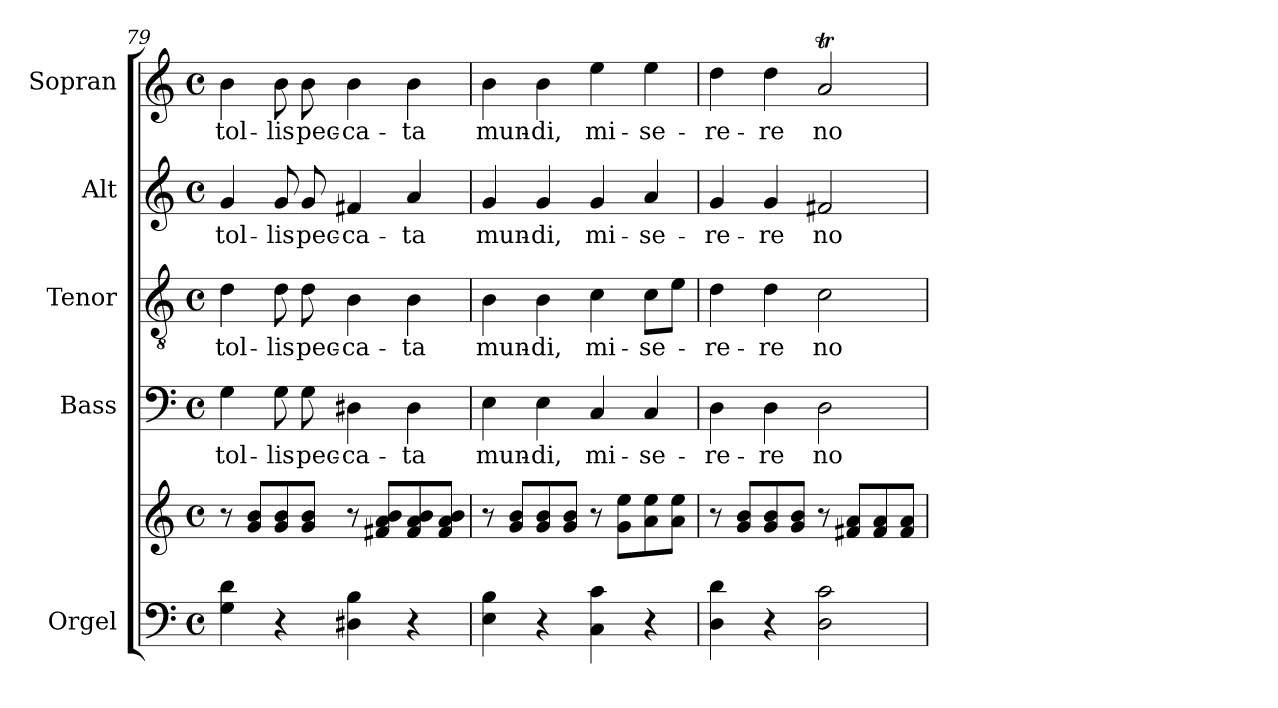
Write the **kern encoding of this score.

**kern	**kern	**kern	**text	**kern	**text	**kern	**text	**kern	**text
*part5	*part5	*part4	*part4	*part3	*part3	*part2	*part2	*part1	*part1
*staff6	*staff5	*staff4	*staff4	*staff3	*staff3	*staff2	*staff2	*staff1	*staff1
*I"Orgel	*	*I"Bass	*	*I"Tenor	*	*I"Alt	*	*I"Sopran	*
*I'Org.	*	*I'B.	*	*I'T.	*	*I'A.	*	*I'S.	*
!!LO:LB:g=z
*clefF4	*clefG2	*clefF4	*	*clefGv2	*	*clefG2	*	*clefG2	*
*k[]	*k[]	*k[]	*	*k[]	*	*k[]	*	*k[]	*
*C:	*C:	*C:	*	*C:	*	*C:	*	*C:	*
*M4/4	*M4/4	*M4/4	*	*M4/4	*	*M4/4	*	*M4/4	*
*met(c)	*met(c)	*met(c)	*	*met(c)	*	*met(c)	*	*met(c)	*
=79	=79	=79	=79	=79	=79	=79	=79	=79	=79
!	!	!	!LO:LY:b	!	!LO:LY:b	!	!LO:LY:b	!	!LO:LY:b
4G\ 4d\	8r	4G\	tol-	4d\	tol-	4g/	tol-	4b\	tol-
.	8g/ 8b/L	.	.	.	.	.	.	.	.
!	!	!	!LO:LY:b	!	!LO:LY:b	!	!LO:LY:b	!	!LO:LY:b
4r	8g/ 8b/	8G\	-lis	8d\	-lis	8g/	-lis	8b\	-lis
!	!	!	!LO:LY:b	!	!LO:LY:b	!	!LO:LY:b	!	!LO:LY:b
.	8g/ 8b/J	8G\	pec-	8d\	pec-	8g/	pec-	8b\	pec-
!	!	!	!LO:LY:b	!	!LO:LY:b	!	!LO:LY:b	!	!LO:LY:b
4D#X\ 4B\	8r	4D#X\	-ca-	4B\	-ca-	4f#X/	-ca-	4b\	-ca-
.	8f#X/ 8a/ 8b/L	.	.	.	.	.	.	.	.
!	!	!	!LO:LY:b	!	!LO:LY:b	!	!LO:LY:b	!	!LO:LY:b
4r	8f#/ 8a/ 8b/	4D#\	-ta	4B\	-ta	4a/	-ta	4b\	-ta
.	8f#/ 8a/ 8b/J	.	.	.	.	.	.	.	.
=80	=80	=80	=80	=80	=80	=80	=80	=80	=80
!	!	!	!LO:LY:b	!	!LO:LY:b	!	!LO:LY:b	!	!LO:LY:b
4E\ 4B\	8r	4E\	mun-	4B\	mun-	4g/	mun-	4b\	mun-
.	8g/ 8b/L	.	.	.	.	.	.	.	.
!	!	!	!LO:LY:b	!	!LO:LY:b	!	!LO:LY:b	!	!LO:LY:b
4r	8g/ 8b/	4E\	-di,	4B\	-di,	4g/	-di,	4b\	-di,
.	8g/ 8b/J	.	.	.	.	.	.	.	.
!	!	!	!LO:LY:b	!	!LO:LY:b	!	!LO:LY:b	!	!LO:LY:b
4C\ 4c\	8r	4C/	mi-	4c\	mi-	4g/	mi-	4ee\	mi-
.	8g\ 8ee\L	.	.	.	.	.	.	.	.
!	!	!	!LO:LY:b	!	!LO:LY:b	!	!LO:LY:b	!	!LO:LY:b
4r	8a\ 8ee\	4C/	-se-	8c\L	-se-	4a/	-se-	4ee\	-se-
.	8a\ 8ee\J	.	.	8e\J	.	.	.	.	.
=81	=81	=81	=81	=81	=81	=81	=81	=81	=81
!	!	!	!LO:LY:b	!	!LO:LY:b	!	!LO:LY:b	!	!LO:LY:b
4D\ 4d\	8r	4D\	-re-	4d\	-re-	4g/	-re-	4dd\	-re-
.	8g/ 8b/L	.	.	.	.	.	.	.	.
!	!	!	!LO:LY:b	!	!LO:LY:b	!	!LO:LY:b	!	!LO:LY:b
4r	8g/ 8b/	4D\	-re	4d\	-re	4g/	-re	4dd\	-re
.	8g/ 8b/J	.	.	.	.	.	.	.	.
!	!	!	!LO:LY:b	!	!LO:LY:b	!	!LO:LY:b	!	!LO:LY:b
2D\ 2c\	8r	2D\	no-	2c\	no-	2f#X/	no-	2aT/	no-
.	8f#X/ 8a/L	.	.	.	.	.	.	.	.
.	8f#/ 8a/	.	.	.	.	.	.	.	.
.	8f#/ 8a/J	.	.	.	.	.	.	.	.
=	=	=	=	=	=	=	=	=	=
*-	*-	*-	*-	*-	*-	*-	*-	*-	*-
